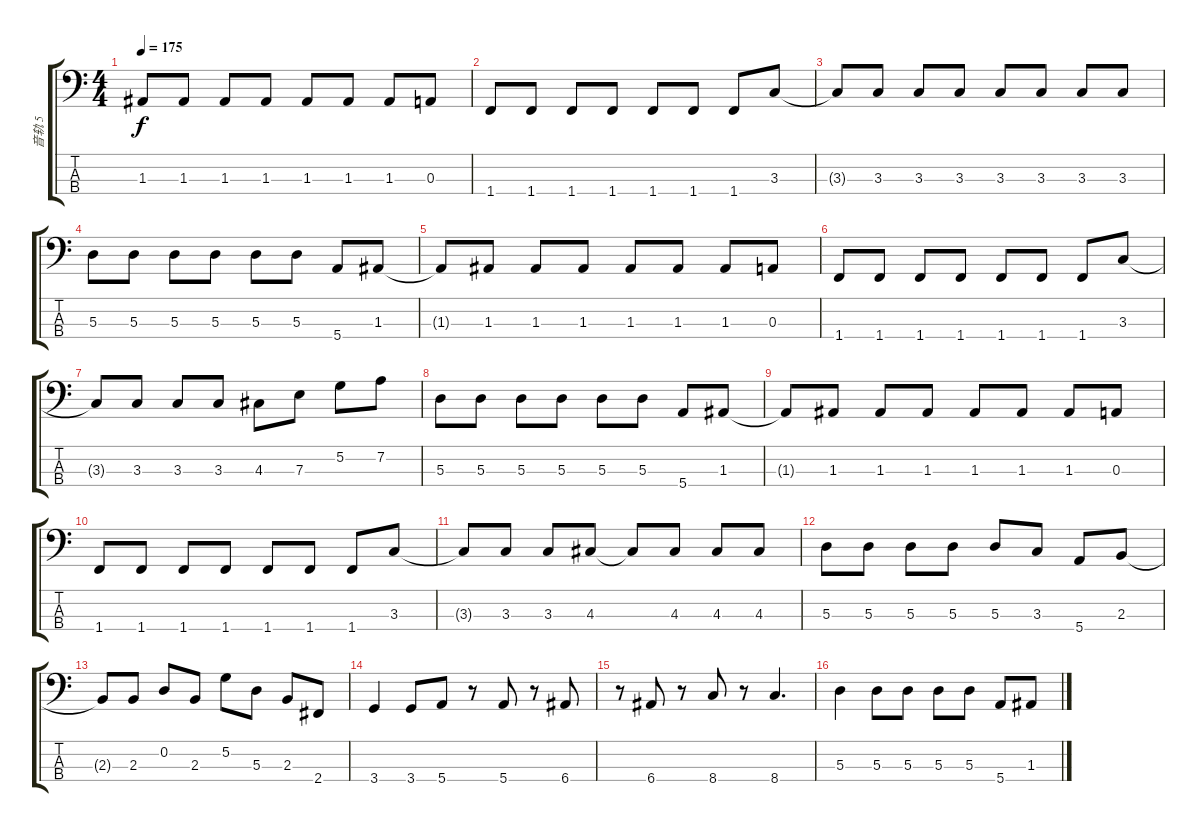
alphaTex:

\track ("音轨 5" "音轨 5") {instrument electricbassfinger}
\staff {score tabs}
\tuning (G2 D2 A1 E1) {hide}
\ts (4 4)
\tempo 175
\clef f4
\ks c
1.3{t}.8{dy f} 1.3.8 1.3.8 1.3.8 1.3.8 1.3.8 1.3.8 0.3.8 |
1.4.8 1.4.8 1.4.8 1.4.8 1.4.8 1.4.8 1.4.8 3.3.8 |
3.3{t}.8 3.3.8 3.3.8 3.3.8 3.3.8 3.3.8 3.3.8 3.3.8 |
5.3.8 5.3.8 5.3.8 5.3.8 5.3.8 5.3.8 5.4.8 1.3.8 |
1.3{t}.8 1.3.8 1.3.8 1.3.8 1.3.8 1.3.8 1.3.8 0.3.8 |
1.4.8 1.4.8 1.4.8 1.4.8 1.4.8 1.4.8 1.4.8 3.3.8 |
3.3{t}.8 3.3.8 3.3.8 3.3.8 4.3.8 7.3.8 5.2.8 7.2.8 |
5.3.8 5.3.8 5.3.8 5.3.8 5.3.8 5.3.8 5.4.8 1.3.8 |
1.3{t}.8 1.3.8 1.3.8 1.3.8 1.3.8 1.3.8 1.3.8 0.3.8 |
1.4.8 1.4.8 1.4.8 1.4.8 1.4.8 1.4.8 1.4.8 3.3.8 |
3.3{t}.8 3.3.8 3.3.8 4.3.8 4.3{t}.8 4.3.8 4.3.8 4.3.8 |
5.3.8 5.3.8 5.3.8 5.3.8 5.3.8 3.3.8 5.4.8 2.3.8 |
2.3{t}.8 2.3.8 0.2.8 2.3.8 5.2.8 5.3.8 2.3.8 2.4.8 |
3.4.4 3.4.8 5.4.8 r.8 5.4.8 r.8 6.4.8 |
r.8 6.4.8 r.8 8.4.8 r.8 8.4.4{d} |
5.3.4 5.3.8 5.3.8 5.3.8 5.3.8 5.4.8 1.3.8
